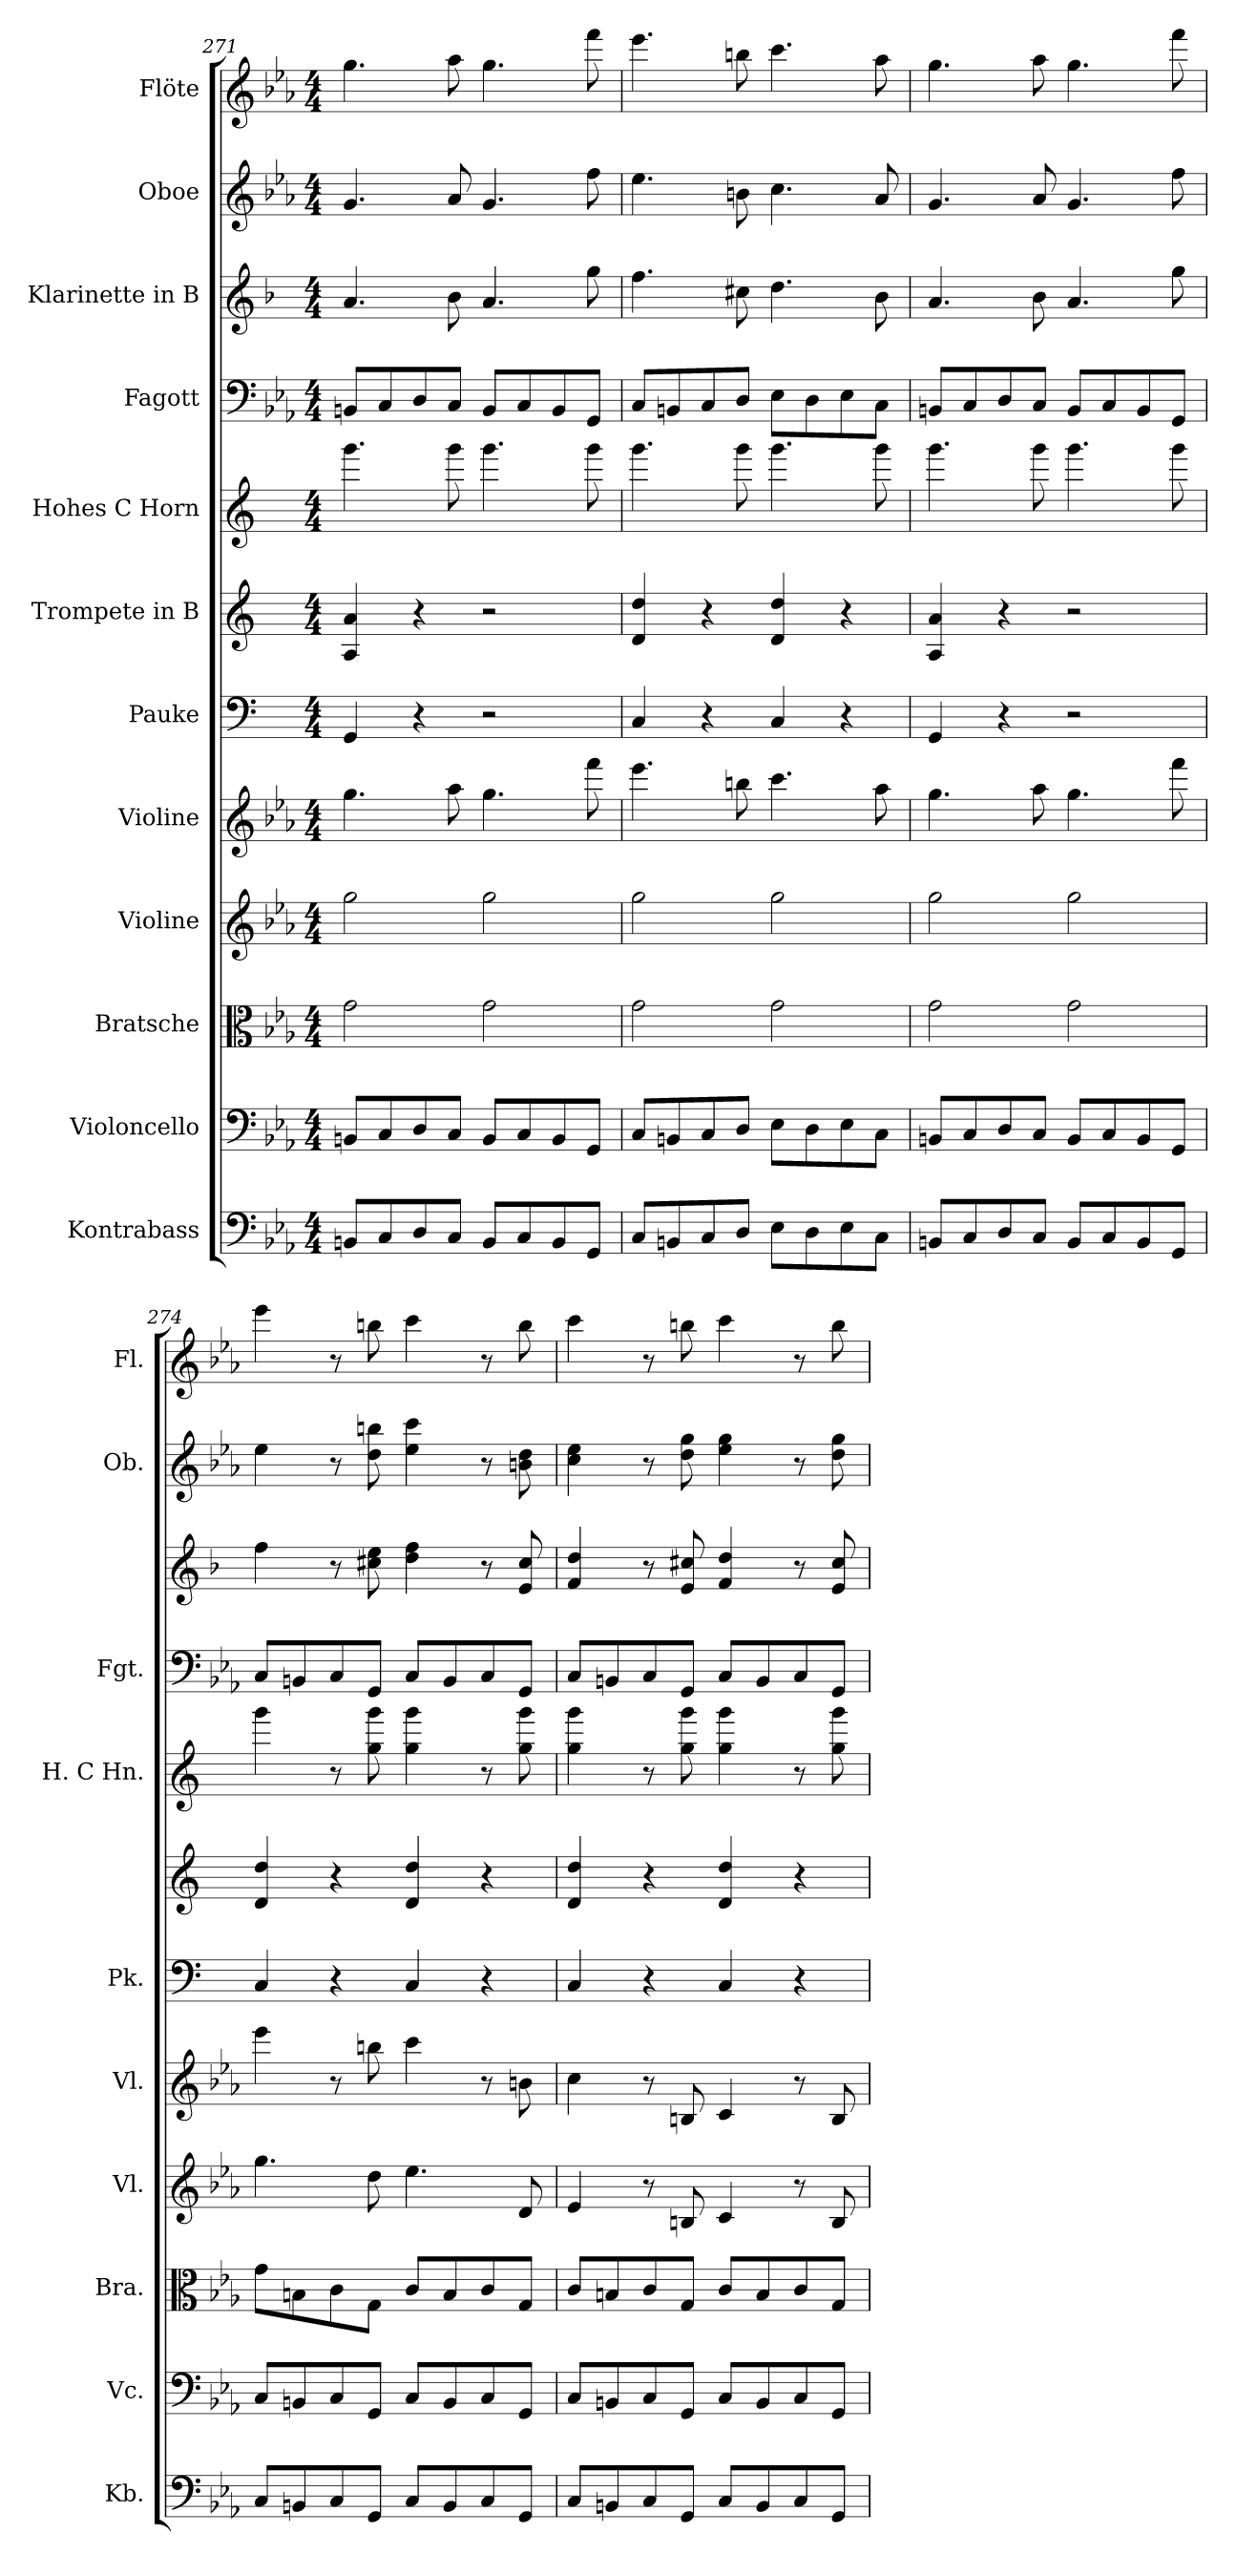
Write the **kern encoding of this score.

**kern	**kern	**kern	**kern	**kern	**kern	**kern	**kern	**kern	**kern	**kern	**kern
*part12	*part11	*part10	*part9	*part8	*part7	*part6	*part5	*part4	*part3	*part2	*part1
*staff12	*staff11	*staff10	*staff9	*staff8	*staff7	*staff6	*staff5	*staff4	*staff3	*staff2	*staff1
*I"Kontrabass	*I"Violoncello	*I"Bratsche	*I"Violine	*I"Violine	*I"Pauke	*I"Trompete in B	*I"Hohes C Horn	*I"Fagott	*I"Klarinette in B	*I"Oboe	*I"Flöte
*I'Kb.	*I'Vc.	*I'Bra.	*I'Vl.	*I'Vl.	*I'Pk.	*	*I'H. C Hn.	*I'Fgt.	*	*I'Ob.	*I'Fl.
*clefF4	*clefF4	*clefC3	*clefG2	*clefG2	*clefF4	*clefG2	*clefG2	*clefF4	*clefG2	*clefG2	*clefG2
*ITrd7c12	*	*	*	*	*	*ITrd1c2	*ITrd7c12	*	*ITrd1c2	*	*
*k[b-e-a-]	*k[b-e-a-]	*k[b-e-a-]	*k[b-e-a-]	*k[b-e-a-]	*k[]	*k[b-e-]	*k[]	*k[b-e-a-]	*k[b-e-a-]	*k[b-e-a-]	*k[b-e-a-]
*M4/4	*M4/4	*M4/4	*M4/4	*M4/4	*M4/4	*M4/4	*M4/4	*M4/4	*M4/4	*M4/4	*M4/4
=271	=271	=271	=271	=271	=271	=271	=271	=271	=271	=271	=271
8BBBn/L	8BBn/L	2g\	2gg\	4.gg\	4GG/	4G/ 4g/	4.gg\	8BBn/L	4.g/	4.g/	4.gg\
8CC/	8C/	.	.	.	.	.	.	8C/	.	.	.
8DD/	8D/	.	.	.	4r	4r	.	8D/	.	.	.
8CC/J	8C/J	.	.	8aa-\	.	.	8gg\	8C/J	8a-\	8a-/	8aa-\
8BBB/L	8BB/L	2g\	2gg\	4.gg\	2r	2r	4.gg\	8BB/L	4.g/	4.g/	4.gg\
8CC/	8C/	.	.	.	.	.	.	8C/	.	.	.
8BBB/	8BB/	.	.	.	.	.	.	8BB/	.	.	.
8GGG/J	8GG/J	.	.	8fff\	.	.	8gg\	8GG/J	8ff\	8ff\	8fff\
!!LO:PB:g=z
=272	=272	=272	=272	=272	=272	=272	=272	=272	=272	=272	=272
8CC/L	8C/L	2g\	2gg\	4.eee-\	4C/	4c/ 4cc/	4.gg\	8C/L	4.ee-\	4.ee-\	4.eee-\
8BBBn/	8BBn/	.	.	.	.	.	.	8BBn/	.	.	.
8CC/	8C/	.	.	.	4r	4r	.	8C/	.	.	.
8DD/J	8D/J	.	.	8bbn\	.	.	8gg\	8D/J	8bn\	8bn\	8bbn\
8EE-\L	8E-\L	2g\	2gg\	4.ccc\	4C/	4c/ 4cc/	4.gg\	8E-\L	4.cc\	4.cc\	4.ccc\
8DD\	8D\	.	.	.	.	.	.	8D\	.	.	.
8EE-\	8E-\	.	.	.	4r	4r	.	8E-\	.	.	.
8CC\J	8C\J	.	.	8aa-\	.	.	8gg\	8C\J	8a-\	8a-/	8aa-\
=273	=273	=273	=273	=273	=273	=273	=273	=273	=273	=273	=273
8BBBn/L	8BBn/L	2g\	2gg\	4.gg\	4GG/	4G/ 4g/	4.gg\	8BBn/L	4.g/	4.g/	4.gg\
8CC/	8C/	.	.	.	.	.	.	8C/	.	.	.
8DD/	8D/	.	.	.	4r	4r	.	8D/	.	.	.
8CC/J	8C/J	.	.	8aa-\	.	.	8gg\	8C/J	8a-\	8a-/	8aa-\
8BBB/L	8BB/L	2g\	2gg\	4.gg\	2r	2r	4.gg\	8BB/L	4.g/	4.g/	4.gg\
8CC/	8C/	.	.	.	.	.	.	8C/	.	.	.
8BBB/	8BB/	.	.	.	.	.	.	8BB/	.	.	.
8GGG/J	8GG/J	.	.	8fff\	.	.	8gg\	8GG/J	8ff\	8ff\	8fff\
=274	=274	=274	=274	=274	=274	=274	=274	=274	=274	=274	=274
8CC/L	8C/L	8g\L	4.gg\	4eee-\	4C/	4c/ 4cc/	4gg\	8C/L	4ee-\	4ee-\	4eee-\
8BBBn/	8BBn/	8Bn\	.	.	.	.	.	8BBn/	.	.	.
8CC/	8C/	8c\	.	8r	4r	4r	8r	8C/	8r	8r	8r
8GGG/J	8GG/J	8G\J	8dd\	8bbn\	.	.	8g\ 8gg\	8GG/J	8bn\ 8dd\	8dd\ 8bbn\	8bbn\
8CC/L	8C/L	8c/L	4.ee-\	4ccc\	4C/	4c/ 4cc/	4g\ 4gg\	8C/L	4cc\ 4ee-\	4ee-\ 4ccc\	4ccc\
8BBB/	8BB/	8B/	.	.	.	.	.	8BB/	.	.	.
8CC/	8C/	8c/	.	8r	4r	4r	8r	8C/	8r	8r	8r
8GGG/J	8GG/J	8G/J	8d/	8bn\	.	.	8g\ 8gg\	8GG/J	8d/ 8b/	8bn\ 8dd\	8bb\
=275	=275	=275	=275	=275	=275	=275	=275	=275	=275	=275	=275
8CC/L	8C/L	8c/L	4e-/	4cc\	4C/	4c/ 4cc/	4g\ 4gg\	8C/L	4e-/ 4cc/	4cc\ 4ee-\	4ccc\
8BBBn/	8BBn/	8Bn/	.	.	.	.	.	8BBn/	.	.	.
8CC/	8C/	8c/	8r	8r	4r	4r	8r	8C/	8r	8r	8r
8GGG/J	8GG/J	8G/J	8Bn/	8Bn/	.	.	8g\ 8gg\	8GG/J	8d/ 8bn/	8dd\ 8gg\	8bbn\
8CC/L	8C/L	8c/L	4c/	4c/	4C/	4c/ 4cc/	4g\ 4gg\	8C/L	4e-/ 4cc/	4ee-\ 4gg\	4ccc\
8BBB/	8BB/	8B/	.	.	.	.	.	8BB/	.	.	.
8CC/	8C/	8c/	8r	8r	4r	4r	8r	8C/	8r	8r	8r
8GGG/J	8GG/J	8G/J	8B/	8B/	.	.	8g\ 8gg\	8GG/J	8d/ 8b/	8dd\ 8gg\	8bb\
=	=	=	=	=	=	=	=	=	=	=	=
*-	*-	*-	*-	*-	*-	*-	*-	*-	*-	*-	*-
